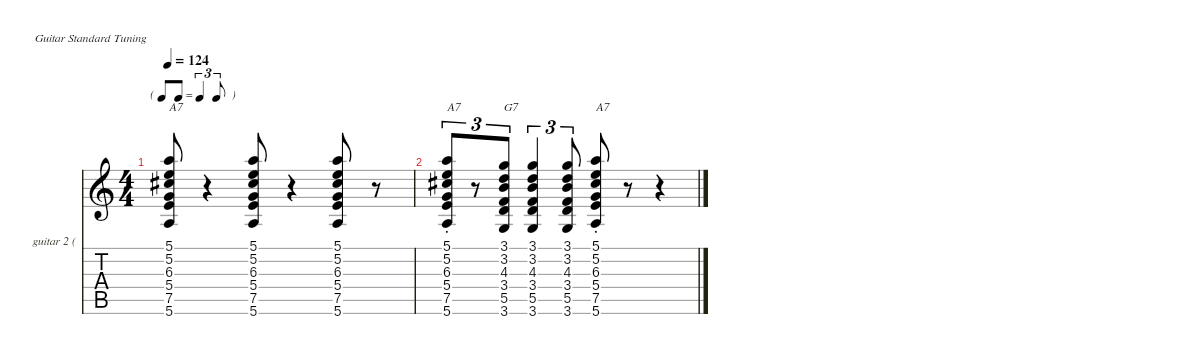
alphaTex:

\defaultSystemsLayout 4
\hideDynamics
\bracketExtendMode nobrackets
\firstSystemTrackNameOrientation horizontal
\otherSystemsTrackNameOrientation horizontal
\track ("guitar 2 (rhythm)" "guitar 2 (") {instrument overdrivenguitar}
\staff {score tabs}
\tuning (E4 B3 G3 D3 A2 E2)
\ts (4 4)
\tf triplet8th
\tempo 124
\clef g2
\scale
1.05003
\ks aminor
(7.5 5.4 6.3 5.2 5.1 5.6).8{txt "A7" dy mf} r.4 (7.5 5.4 6.3 5.2 5.1 5.6).8 r.4 (7.5 5.4 6.3 5.2 5.1 5.6).8 r.8 |
\scale
0.949968 (7.5{st} 5.4{st} 6.3{st} 5.2{st} 5.1{st} 5.6{st}).8{tu (3 2) txt "A7"} r.8{tu (3 2)} (3.2 4.3 3.4 5.5 3.6 3.1).8{tu (3 2) txt "G7"} (3.2 4.3 3.4 5.5 3.6 3.1).4{tu (3 2)} (3.2 4.3 3.4 5.5 3.6 3.1).8{tu (3 2)} (5.2{st} 6.3{st} 5.4{st} 7.5{st} 5.6{st} 5.1{st}).8{txt "A7"} r.8 r.4
